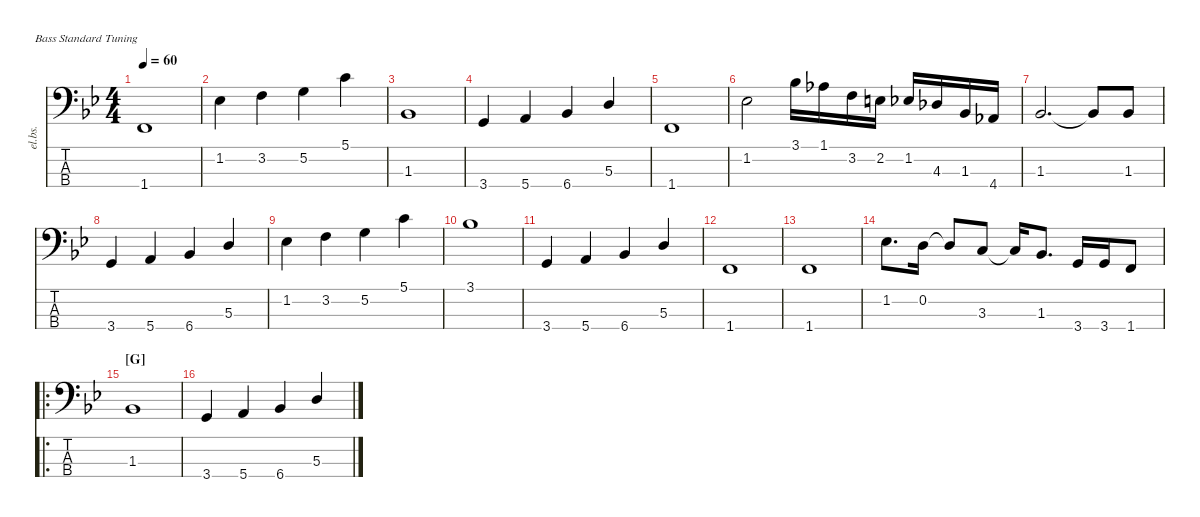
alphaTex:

\defaultSystemsLayout 4
\hideDynamics
\bracketExtendMode nobrackets
\otherSystemsTrackNameOrientation horizontal
\track ("Electric Bass" "el.bs.") {instrument electricbassfinger}
\staff {score tabs}
\tuning (G2 D2 A1 E1)
\ts (4 4)
\tempo 60
\clef f4
\ks bb
1.4{acc forcenatural}.1{dy mf beam Up} |
1.2{acc b}.4{beam Down} 3.2{acc forcenatural}.4{beam Down} 5.2{acc forcenatural}.4{beam Down} 5.1{acc forcenatural}.4{beam Down} |
1.3{acc b}.1{beam Up} |
3.4{acc forcenatural}.4{beam Up} 5.4{acc forcenatural}.4{beam Up} 6.4{acc b}.4{beam Up} 5.3{acc forcenatural}.4{beam Up} |
1.4{acc forcenatural}.1{beam Up} |
1.2{acc b}.2{beam Down} 3.1{acc b}.16{beam Down} 1.1{acc b}.16{beam Down} 3.2{acc forcenatural}.16{beam Down} 2.2{acc forcenatural}.16{beam Down} 1.2{acc b}.16{beam Up} 4.3{acc b}.16{beam Up} 1.3{acc b}.16{beam Up} 4.4{acc b}.16{beam Up} |
1.3{acc b}.2{d beam Up} 1.3{t acc b}.8{beam Up} 1.3{acc b}.8{beam Up} |
3.4{acc forcenatural}.4{beam Up} 5.4{acc forcenatural}.4{beam Up} 6.4{acc b}.4{beam Up} 5.3{acc forcenatural}.4{beam Up} |
1.2{acc b}.4{beam Down} 3.2{acc forcenatural}.4{beam Down} 5.2{acc forcenatural}.4{beam Down} 5.1{acc forcenatural}.4{beam Down} |
3.1{acc b}.1{beam Down} |
3.4{acc forcenatural}.4{beam Up} 5.4{acc forcenatural}.4{beam Up} 6.4{acc b}.4{beam Up} 5.3{acc forcenatural}.4{beam Up} |
1.4{acc forcenatural}.1{beam Up} |
1.4{acc forcenatural}.1{beam Up} |
1.2{acc b}.8{d beam Down} 0.2{acc forcenatural}.16{beam Down} 0.2{t acc forcenatural}.8{beam Up} 3.3{acc forcenatural}.8{beam Up} 3.3{t acc forcenatural}.16{beam Up} 1.3{acc b}.8{d beam Up} 3.4{acc forcenatural}.16{beam Up} 3.4{acc forcenatural}.16{beam Up} 1.4{acc forcenatural}.8{beam Up} |
\ro
\section ("G" "")
1.3{acc b}.1{beam Up} |
3.4{acc forcenatural}.4{beam Up} 5.4{acc forcenatural}.4{beam Up} 6.4{acc b}.4{beam Up} 5.3{acc forcenatural}.4{beam Up}
